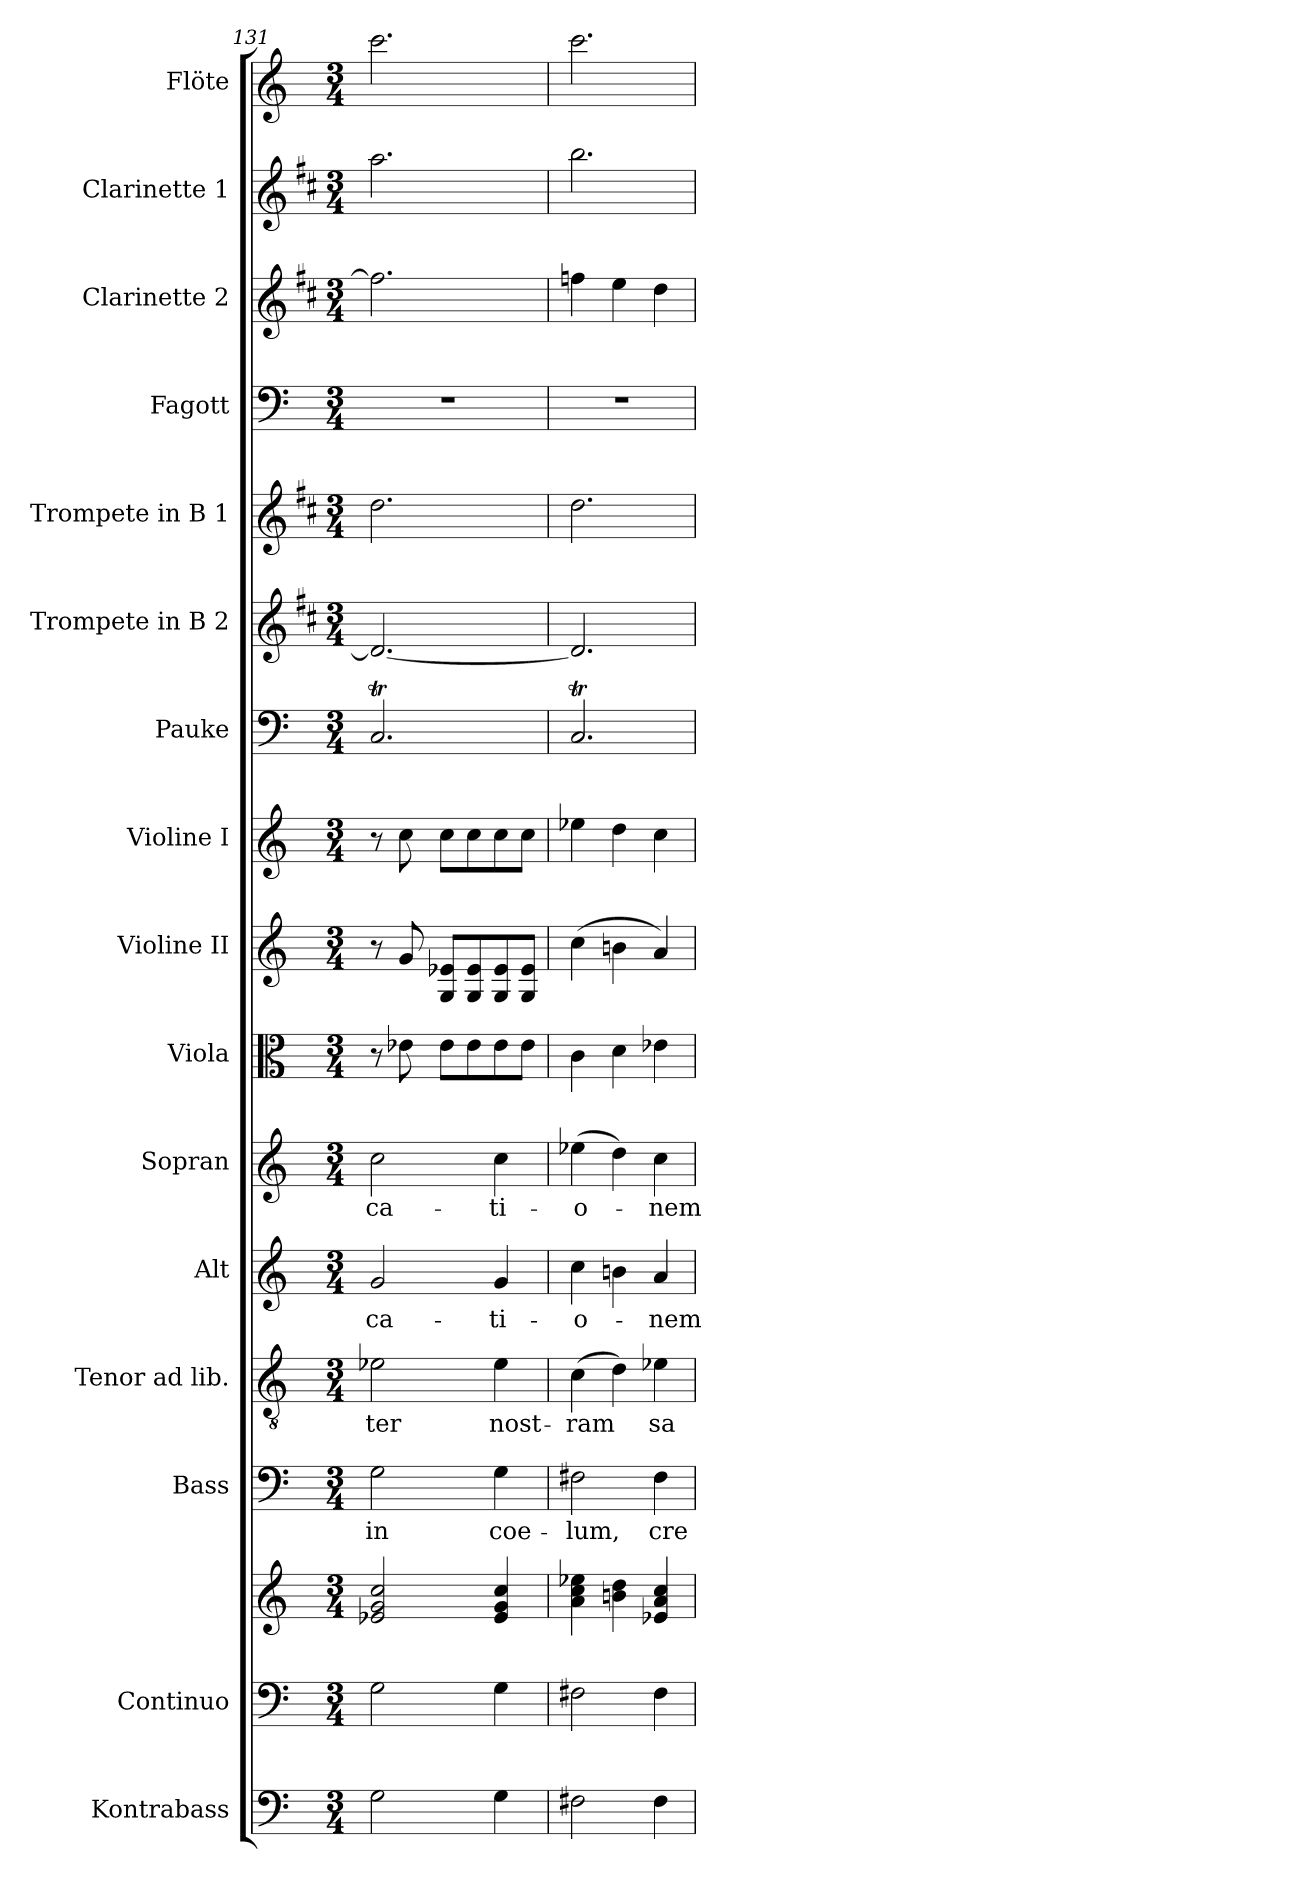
**kern	**kern	**kern	**kern	**text	**kern	**text	**kern	**text	**kern	**text	**kern	**kern	**kern	**kern	**kern	**kern	**kern	**kern	**kern	**kern
*part16	*part15	*part15	*part14	*part14	*part13	*part13	*part12	*part12	*part11	*part11	*part10	*part9	*part8	*part7	*part6	*part5	*part4	*part3	*part2	*part1
*staff17	*staff16	*staff15	*staff14	*staff14	*staff13	*staff13	*staff12	*staff12	*staff11	*staff11	*staff10	*staff9	*staff8	*staff7	*staff6	*staff5	*staff4	*staff3	*staff2	*staff1
*I"Kontrabass	*I"Continuo	*	*I"Bass	*	*I"Tenor ad lib.	*	*I"Alt	*	*I"Sopran	*	*I"Viola	*I"Violine II	*I"Violine I	*I"Pauke	*I"Trompete in B 2	*I"Trompete in B 1	*I"Fagott	*I"Clarinette 2	*I"Clarinette 1	*I"Flöte
*I'Kb.	*I'cont.	*	*I'B	*	*I'T	*	*I'A	*	*I'S	*	*I'Vla.	*I'Vl. II	*I'Vl. I	*I'Pk.	*	*	*I'Fg.	*I'Cl. 2	*I'Cl. 1	*I'Fl.
*clefF4	*clefF4	*clefG2	*clefF4	*	*clefGv2	*	*clefG2	*	*clefG2	*	*clefC3	*clefG2	*clefG2	*clefF4	*clefG2	*clefG2	*clefF4	*clefG2	*clefG2	*clefG2
*ITrd7c12	*	*	*	*	*	*	*	*	*	*	*	*	*	*	*ITrd1c2	*ITrd1c2	*	*ITrd1c2	*ITrd1c2	*
*k[]	*k[]	*k[]	*k[]	*	*k[]	*	*k[]	*	*k[]	*	*k[]	*k[]	*k[]	*k[]	*k[]	*k[]	*k[]	*k[]	*k[]	*k[]
*C:	*C:	*C:	*C:	*	*C:	*	*C:	*	*C:	*	*C:	*C:	*C:	*C:	*C:	*C:	*C:	*C:	*C:	*C:
*M3/4	*M3/4	*M3/4	*M3/4	*	*M3/4	*	*M3/4	*	*M3/4	*	*M3/4	*M3/4	*M3/4	*M3/4	*M3/4	*M3/4	*M3/4	*M3/4	*M3/4	*M3/4
=131	=131	=131	=131	=131	=131	=131	=131	=131	=131	=131	=131	=131	=131	=131	=131	=131	=131	=131	=131	=131
!	!	!	!	!LO:LY:b	!	!LO:LY:b	!	!LO:LY:b	!	!LO:LY:b	!	!	!	!	!	!	!	!	!	!
2GG\	2G\	2e-X/ 2g/ 2cc/	2G\	in	2e-X\	-ter	2g/	-ca-	2cc\	-ca-	8r	8r	8r	2.CT/	2.c/_	2.cc\	2.r	2.ee-\]	2.gg\	2.ccc\
.	.	.	.	.	.	.	.	.	.	.	8e-X\	8g/	8cc\	.	.	.	.	.	.	.
.	.	.	.	.	.	.	.	.	.	.	8e-\L	8G/ 8e-X/L	8cc\L	.	.	.	.	.	.	.
.	.	.	.	.	.	.	.	.	.	.	8e-\	8G/ 8e-/	8cc\	.	.	.	.	.	.	.
!	!	!	!	!LO:LY:b	!	!LO:LY:b	!	!LO:LY:b	!	!LO:LY:b	!	!	!	!	!	!	!	!	!	!
4GG\	4G\	4e-/ 4g/ 4cc/	4G\	coe-	4e-\	nost-	4g/	-ti-	4cc\	-ti-	8e-\	8G/ 8e-/	8cc\	.	.	.	.	.	.	.
.	.	.	.	.	.	.	.	.	.	.	8e-\J	8G/ 8e-/J	8cc\J	.	.	.	.	.	.	.
!!LO:PB:g=z
=132	=132	=132	=132	=132	=132	=132	=132	=132	=132	=132	=132	=132	=132	=132	=132	=132	=132	=132	=132	=132
!	!	!	!	!LO:LY:b	!	!LO:LY:b	!	!LO:LY:b	!	!LO:LY:b	!	!	!	!	!	!	!	!	!	!
2FF#X\	2F#X\	4a\ 4cc\ 4ee-X\	2F#X\	-lum,	(>4c\	-ram	4cc\	-o-	(>4ee-X\	-o-	4c\	(>4cc\	4ee-X\	2.CT/	2.c/]	2.cc\	2.r	4ee-X\	2.aa\	2.ccc\
.	.	4bn\ 4dd\	.	.	4d\)	.	4bn\	.	4dd\)	.	4d\	4bn\	4dd\	.	.	.	.	4dd\	.	.
!	!	!	!	!LO:LY:b	!	!LO:LY:b	!	!LO:LY:b	!	!LO:LY:b	!	!	!	!	!	!	!	!	!	!
4FF#\	4F#\	4e-X/ 4a/ 4cc/	4F#\	cre-	4e-X\	sa-	4a/	-nem	4cc\	-nem	4e-X\	4a/)	4cc\	.	.	.	.	4cc\	.	.
=	=	=	=	=	=	=	=	=	=	=	=	=	=	=	=	=	=	=	=	=
*-	*-	*-	*-	*-	*-	*-	*-	*-	*-	*-	*-	*-	*-	*-	*-	*-	*-	*-	*-	*-
